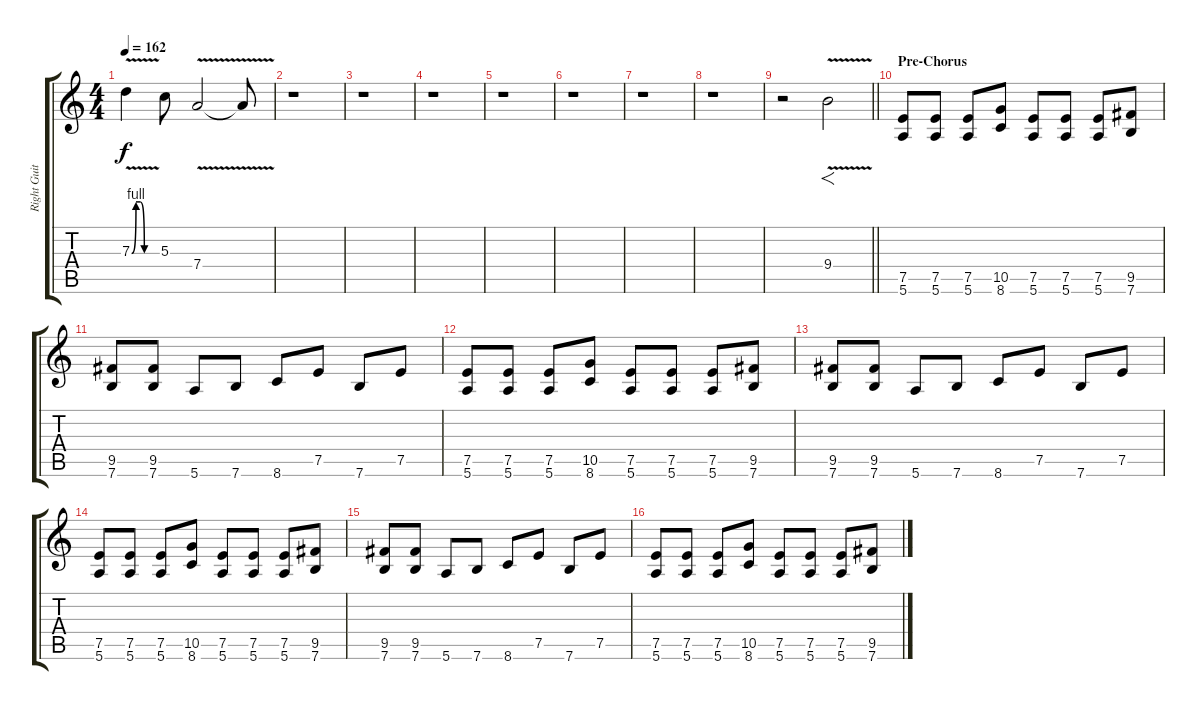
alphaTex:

\track ("Right Guitar" "Right Guit") {instrument distortionguitar}
\staff {score tabs}
\tuning (E4 B3 G3 D3 A2 E2) {hide}
\ts (4 4)
\tempo 162
\clef g2
\ks aminor
7.3{be (custom 0 0 10 4 20 4 30 0 60 0) v}.4{dy f} 5.3.8 7.4{v}.2 7.4{t}.8 |
r.1 |
r.1 |
r.1 |
r.1 |
r.1 |
r.1 |
r.1 |
\barLineRight lightlight
r.2 9.4{v}.2{f} |
\section ("" "Pre-Chorus")
\ks c
(7.5 5.6).8 (7.5 5.6).8 (7.5 5.6).8 (10.5 8.6).8 (7.5 5.6).8 (7.5 5.6).8 (7.5 5.6).8 (9.5 7.6).8 |
(9.5 7.6).8 (9.5 7.6).8 5.6.8 7.6.8 8.6.8 7.5.8 7.6.8 7.5.8 |
(7.5 5.6).8 (7.5 5.6).8 (7.5 5.6).8 (10.5 8.6).8 (7.5 5.6).8 (7.5 5.6).8 (7.5 5.6).8 (9.5 7.6).8 |
(9.5 7.6).8 (9.5 7.6).8 5.6.8 7.6.8 8.6.8 7.5.8 7.6.8 7.5.8 |
(7.5 5.6).8 (7.5 5.6).8 (7.5 5.6).8 (10.5 8.6).8 (7.5 5.6).8 (7.5 5.6).8 (7.5 5.6).8 (9.5 7.6).8 |
(9.5 7.6).8 (9.5 7.6).8 5.6.8 7.6.8 8.6.8 7.5.8 7.6.8 7.5.8 |
(7.5 5.6).8 (7.5 5.6).8 (7.5 5.6).8 (10.5 8.6).8 (7.5 5.6).8 (7.5 5.6).8 (7.5 5.6).8 (9.5 7.6).8
